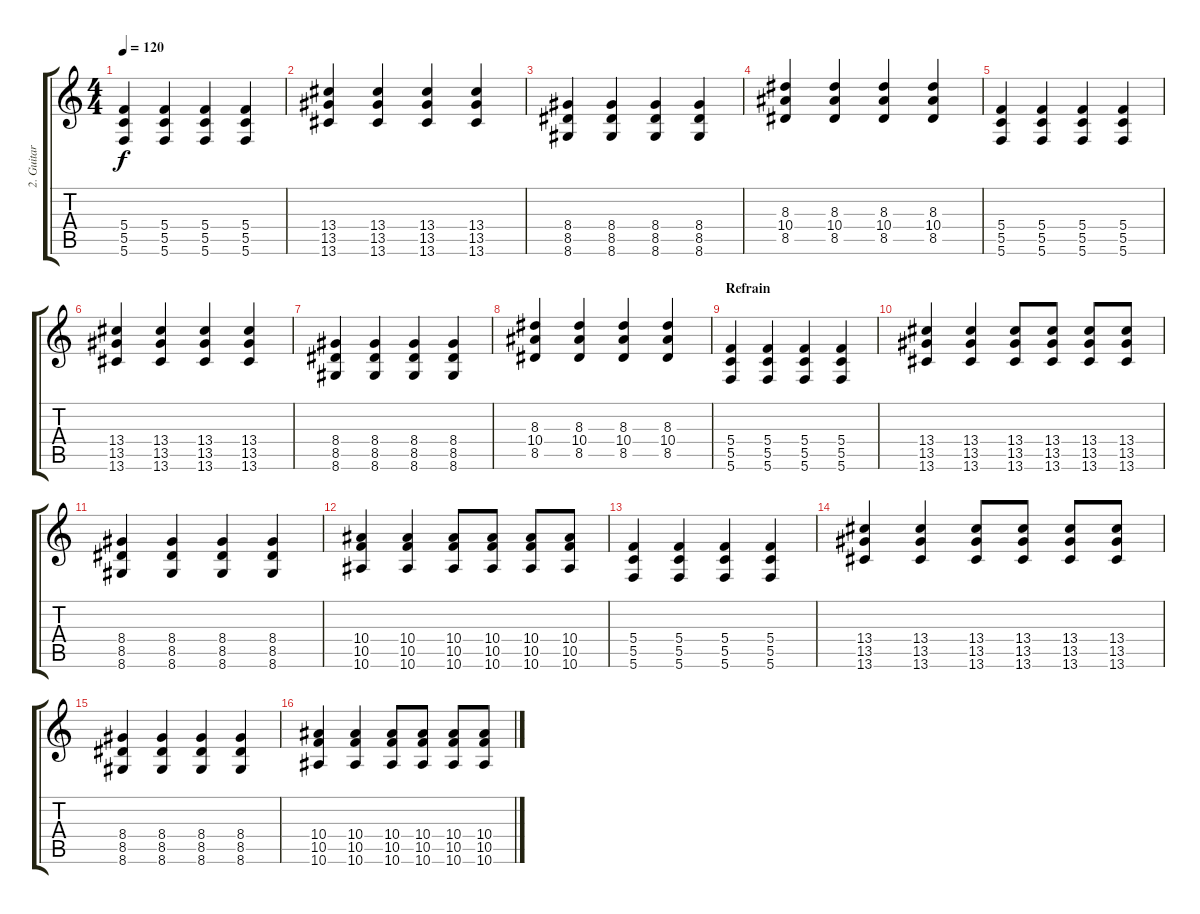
\track ("2. Guitar" "2. Guitar") {instrument distortionguitar}
\staff {score tabs}
\tuning (E4 C4 G3 C3 G2 C2) {hide}
\ts (4 4)
\tempo 120
\clef g2
\ks c
(5.4 5.5 5.6).4{dy f volume 11} (5.4 5.5 5.6).4 (5.4 5.5 5.6).4 (5.4 5.5 5.6).4 |
(13.4 13.5 13.6).4 (13.4 13.5 13.6).4 (13.4 13.5 13.6).4 (13.4 13.5 13.6).4 |
(8.4 8.5 8.6).4 (8.4 8.5 8.6).4 (8.4 8.5 8.6).4 (8.4 8.5 8.6).4 |
(8.3 10.4 8.5).4 (8.3 10.4 8.5).4 (8.3 10.4 8.5).4 (8.3 10.4 8.5).4 |
(5.4 5.5 5.6).4{volume 11} (5.4 5.5 5.6).4 (5.4 5.5 5.6).4 (5.4 5.5 5.6).4 |
(13.4 13.5 13.6).4 (13.4 13.5 13.6).4 (13.4 13.5 13.6).4 (13.4 13.5 13.6).4 |
(8.4 8.5 8.6).4 (8.4 8.5 8.6).4 (8.4 8.5 8.6).4 (8.4 8.5 8.6).4 |
(8.3 10.4 8.5).4 (8.3 10.4 8.5).4 (8.3 10.4 8.5).4 (8.3 10.4 8.5).4 |
\section ("" "Refrain")
(5.4 5.5 5.6).4{volume 16} (5.4 5.5 5.6).4 (5.4 5.5 5.6).4 (5.4 5.5 5.6).4 |
(13.4 13.5 13.6).4 (13.4 13.5 13.6).4 (13.4 13.5 13.6).8 (13.4 13.5 13.6).8 (13.4 13.5 13.6).8 (13.4 13.5 13.6).8 |
(8.4 8.5 8.6).4 (8.4 8.5 8.6).4 (8.4 8.5 8.6).4 (8.4 8.5 8.6).4 |
(10.4 10.5 10.6).4 (10.4 10.5 10.6).4 (10.4 10.5 10.6).8 (10.4 10.5 10.6).8 (10.4 10.5 10.6).8 (10.4 10.5 10.6).8 |
(5.4 5.5 5.6).4 (5.4 5.5 5.6).4 (5.4 5.5 5.6).4 (5.4 5.5 5.6).4 |
(13.4 13.5 13.6).4 (13.4 13.5 13.6).4 (13.4 13.5 13.6).8 (13.4 13.5 13.6).8 (13.4 13.5 13.6).8 (13.4 13.5 13.6).8 |
(8.4 8.5 8.6).4 (8.4 8.5 8.6).4 (8.4 8.5 8.6).4 (8.4 8.5 8.6).4 |
(10.4 10.5 10.6).4 (10.4 10.5 10.6).4 (10.4 10.5 10.6).8 (10.4 10.5 10.6).8 (10.4 10.5 10.6).8 (10.4 10.5 10.6).8
